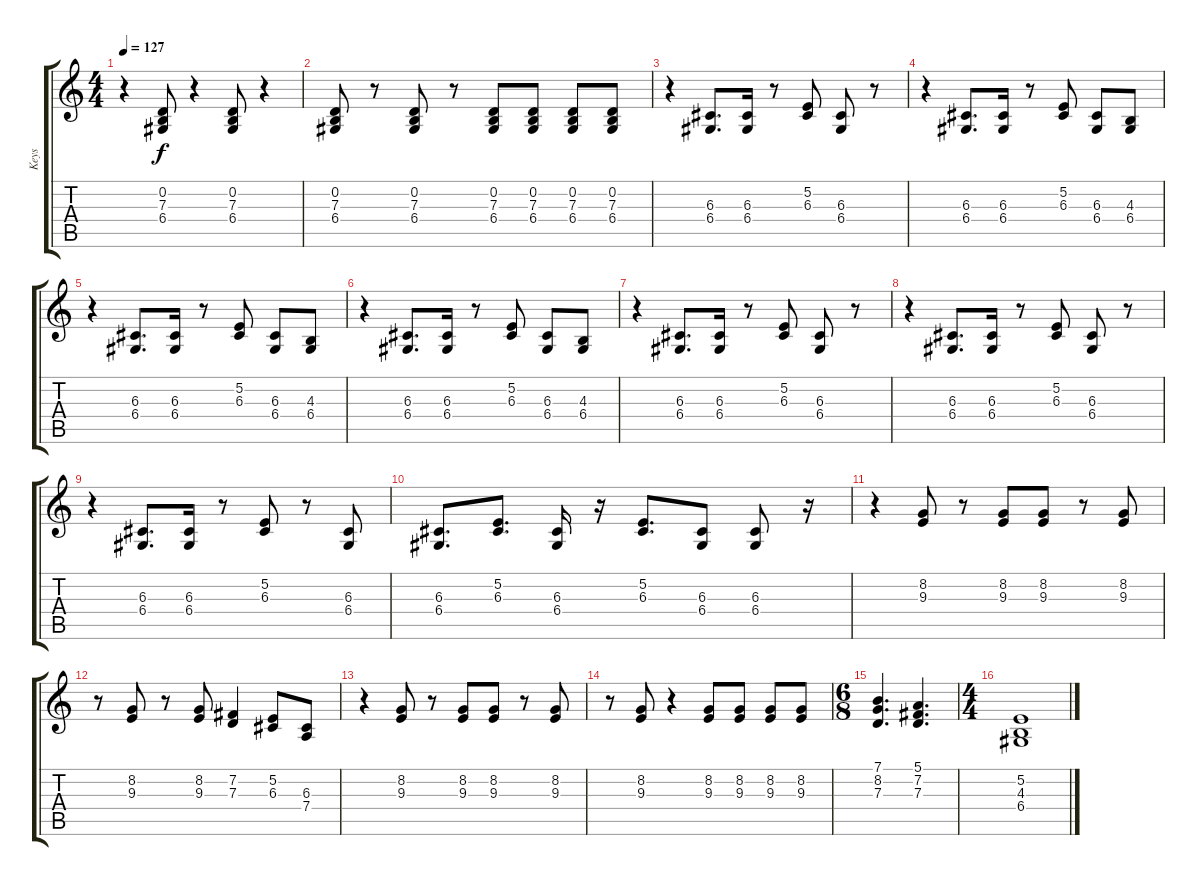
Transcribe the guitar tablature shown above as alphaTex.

\track ("Keys" "Keys") {instrument drawbarorgan}
\staff {score tabs}
\tuning (E4 B3 G3 D3 A2 E2) {hide}
\ts (4 4)
\tempo 127
\clef g2
\ks c
r.4{dy f} (0.2 7.3 6.4).8 r.4 (0.2 7.3 6.4).8 r.4 |
(0.2 7.3 6.4).8 r.8 (0.2 7.3 6.4).8 r.8 (0.2 7.3 6.4).8 (0.2 7.3 6.4).8 (0.2 7.3 6.4).8 (0.2 7.3 6.4).8 |
r.4 (6.3 6.4).8{d} (6.3 6.4).16 r.8 (5.2 6.3).8 (6.3 6.4).8 r.8 |
r.4 (6.3 6.4).8{d} (6.3 6.4).16 r.8 (5.2 6.3).8 (6.3 6.4).8 (4.3 6.4).8 |
r.4 (6.3 6.4).8{d} (6.3 6.4).16 r.8 (5.2 6.3).8 (6.3 6.4).8 (4.3 6.4).8 |
r.4 (6.3 6.4).8{d} (6.3 6.4).16 r.8 (5.2 6.3).8 (6.3 6.4).8 (4.3 6.4).8 |
r.4 (6.3 6.4).8{d} (6.3 6.4).16 r.8 (5.2 6.3).8 (6.3 6.4).8 r.8 |
r.4 (6.3 6.4).8{d} (6.3 6.4).16 r.8 (5.2 6.3).8 (6.3 6.4).8 r.8 |
r.4 (6.3 6.4).8{d} (6.3 6.4).16 r.8 (5.2 6.3).8 r.8 (6.3 6.4).8 |
(6.3 6.4).8{d} (5.2 6.3).8{d} (6.3 6.4).16 r.16 (5.2 6.3).8{d} (6.3 6.4).8 (6.3 6.4).8 r.16 |
r.4 (8.2 9.3).8 r.8 (8.2 9.3).8 (8.2 9.3).8 r.8 (8.2 9.3).8 |
r.8 (8.2 9.3).8 r.8 (8.2 9.3).8 (7.2 7.3).4 (5.2 6.3).8 (6.3 7.4).8 |
r.4 (8.2 9.3).8 r.8 (8.2 9.3).8 (8.2 9.3).8 r.8 (8.2 9.3).8 |
r.8 (8.2 9.3).8 r.4 (8.2 9.3).8 (8.2 9.3).8 (8.2 9.3).8 (8.2 9.3).8 |
\ts (6 8)
(7.1 8.2 7.3).4{d} (5.1 7.2 7.3).4{d} |
\ts (4 4)
(5.2 4.3 6.4).1
